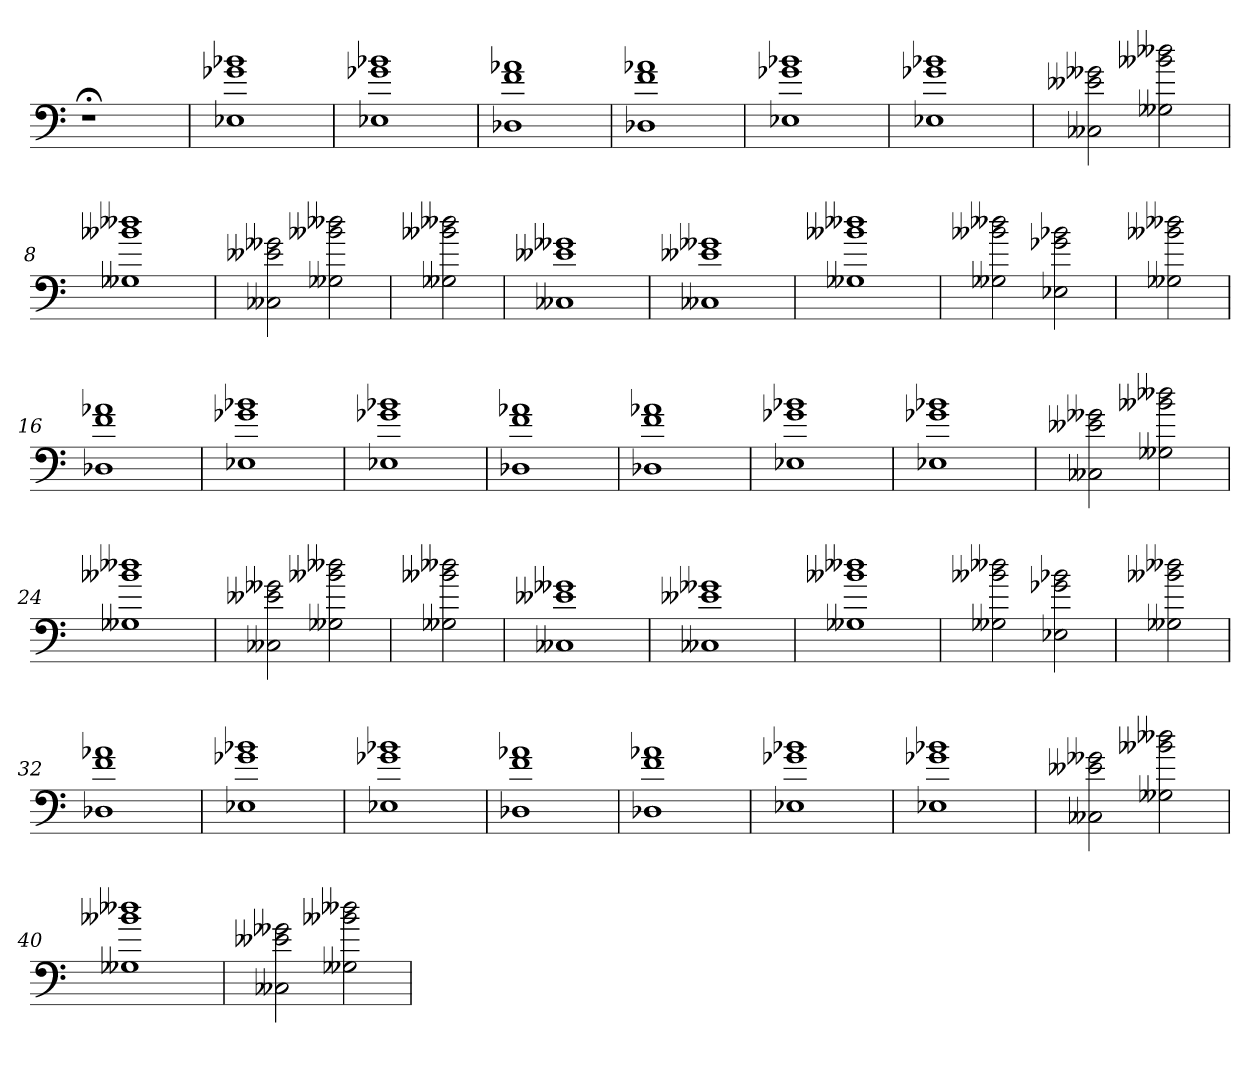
**kern
*part1
*staff1
=
1r;<
=1
1E-X 1g-X 1b-X
=2
1E-X 1g-X 1b-X
=3
1D-X 1f 1a-X
=4
1D-X 1f 1a-X
=5
1E-X 1g-X 1b-X
=6
1E-X 1g-X 1b-X
=7
2C--X 2e--X 2g--X
2G--X 2b--X 2dd--X
=8
1G--X 1b--X 1dd--X
=9
2C--X 2e--X 2g--X
2G--X 2b--X 2dd--X
=10
2G--X 2b--X 2dd--X
=11
1C--X 1e--X 1g--X
=12
1C--X 1e--X 1g--X
=13
1G--X 1b--X 1dd--X
=14
2G--X 2b--X 2dd--X
2E-X 2g-X 2b-X
=15
2G--X 2b--X 2dd--X
=16
1D-X 1f 1a-X
=17
1E-X 1g-X 1b-X
=18
1E-X 1g-X 1b-X
=19
1D-X 1f 1a-X
=20
1D-X 1f 1a-X
=21
1E-X 1g-X 1b-X
=22
1E-X 1g-X 1b-X
=23
2C--X 2e--X 2g--X
2G--X 2b--X 2dd--X
=24
1G--X 1b--X 1dd--X
=25
2C--X 2e--X 2g--X
2G--X 2b--X 2dd--X
=26
2G--X 2b--X 2dd--X
=27
1C--X 1e--X 1g--X
=28
1C--X 1e--X 1g--X
=29
1G--X 1b--X 1dd--X
=30
2G--X 2b--X 2dd--X
2E-X 2g-X 2b-X
=31
2G--X 2b--X 2dd--X
=32
1D-X 1f 1a-X
=33
1E-X 1g-X 1b-X
=34
1E-X 1g-X 1b-X
=35
1D-X 1f 1a-X
=36
1D-X 1f 1a-X
=37
1E-X 1g-X 1b-X
=38
1E-X 1g-X 1b-X
=39
2C--X 2e--X 2g--X
2G--X 2b--X 2dd--X
=40
1G--X 1b--X 1dd--X
=41
2C--X 2e--X 2g--X
2G--X 2b--X 2dd--X
=
*-
